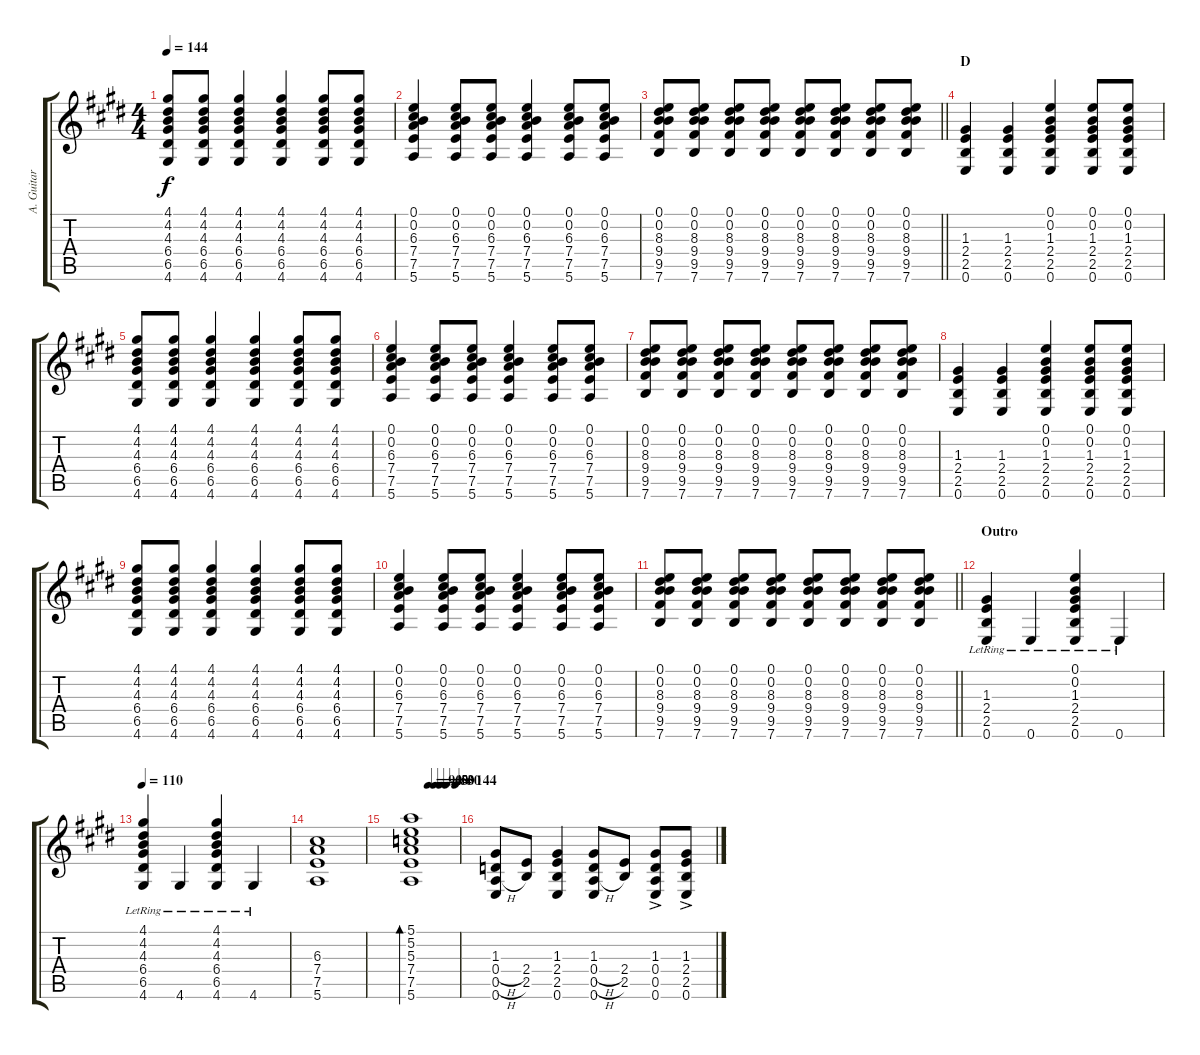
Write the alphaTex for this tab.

\track ("A. Guitar II" "A. Guitar ") {instrument acousticguitarsteel}
\staff {score tabs}
\tuning (E4 B3 G3 D3 A2 E2) {hide}
\ts (4 4)
\tempo 144
\clef g2
\ks e
(4.1 4.2 4.3 6.4 6.5 4.6).8{dy f} (4.1 4.2 4.3 6.4 6.5 4.6).8 (4.1 4.2 4.3 6.4 6.5 4.6).4 (4.1 4.2 4.3 6.4 6.5 4.6).4 (4.1 4.2 4.3 6.4 6.5 4.6).8 (4.1 4.2 4.3 6.4 6.5 4.6).8 |
(0.1 0.2 6.3 7.4 7.5 5.6).4 (0.1 0.2 6.3 7.4 7.5 5.6).8 (0.1 0.2 6.3 7.4 7.5 5.6).8 (0.1 0.2 6.3 7.4 7.5 5.6).4 (0.1 0.2 6.3 7.4 7.5 5.6).8 (0.1 0.2 6.3 7.4 7.5 5.6).8 |
\barLineRight lightlight
(0.1 0.2 8.3 9.4 9.5 7.6).8 (0.1 0.2 8.3 9.4 9.5 7.6).8 (0.1 0.2 8.3 9.4 9.5 7.6).8 (0.1 0.2 8.3 9.4 9.5 7.6).8 (0.1 0.2 8.3 9.4 9.5 7.6).8 (0.1 0.2 8.3 9.4 9.5 7.6).8 (0.1 0.2 8.3 9.4 9.5 7.6).8 (0.1 0.2 8.3 9.4 9.5 7.6).8 |
\section ("" "D")
(1.3 2.4 2.5 0.6).4 (1.3 2.4 2.5 0.6).4 (0.1 0.2 1.3 2.4 2.5 0.6).4 (0.1 0.2 1.3 2.4 2.5 0.6).8 (0.1 0.2 1.3 2.4 2.5 0.6).8 |
(4.1 4.2 4.3 6.4 6.5 4.6).8 (4.1 4.2 4.3 6.4 6.5 4.6).8 (4.1 4.2 4.3 6.4 6.5 4.6).4 (4.1 4.2 4.3 6.4 6.5 4.6).4 (4.1 4.2 4.3 6.4 6.5 4.6).8 (4.1 4.2 4.3 6.4 6.5 4.6).8 |
(0.1 0.2 6.3 7.4 7.5 5.6).4 (0.1 0.2 6.3 7.4 7.5 5.6).8 (0.1 0.2 6.3 7.4 7.5 5.6).8 (0.1 0.2 6.3 7.4 7.5 5.6).4 (0.1 0.2 6.3 7.4 7.5 5.6).8 (0.1 0.2 6.3 7.4 7.5 5.6).8 |
(0.1 0.2 8.3 9.4 9.5 7.6).8 (0.1 0.2 8.3 9.4 9.5 7.6).8 (0.1 0.2 8.3 9.4 9.5 7.6).8 (0.1 0.2 8.3 9.4 9.5 7.6).8 (0.1 0.2 8.3 9.4 9.5 7.6).8 (0.1 0.2 8.3 9.4 9.5 7.6).8 (0.1 0.2 8.3 9.4 9.5 7.6).8 (0.1 0.2 8.3 9.4 9.5 7.6).8 |
(1.3 2.4 2.5 0.6).4 (1.3 2.4 2.5 0.6).4 (0.1 0.2 1.3 2.4 2.5 0.6).4 (0.1 0.2 1.3 2.4 2.5 0.6).8 (0.1 0.2 1.3 2.4 2.5 0.6).8 |
(4.1 4.2 4.3 6.4 6.5 4.6).8 (4.1 4.2 4.3 6.4 6.5 4.6).8 (4.1 4.2 4.3 6.4 6.5 4.6).4 (4.1 4.2 4.3 6.4 6.5 4.6).4 (4.1 4.2 4.3 6.4 6.5 4.6).8 (4.1 4.2 4.3 6.4 6.5 4.6).8 |
(0.1 0.2 6.3 7.4 7.5 5.6).4 (0.1 0.2 6.3 7.4 7.5 5.6).8 (0.1 0.2 6.3 7.4 7.5 5.6).8 (0.1 0.2 6.3 7.4 7.5 5.6).4 (0.1 0.2 6.3 7.4 7.5 5.6).8 (0.1 0.2 6.3 7.4 7.5 5.6).8 |
\barLineRight lightlight
(0.1 0.2 8.3 9.4 9.5 7.6).8 (0.1 0.2 8.3 9.4 9.5 7.6).8 (0.1 0.2 8.3 9.4 9.5 7.6).8 (0.1 0.2 8.3 9.4 9.5 7.6).8 (0.1 0.2 8.3 9.4 9.5 7.6).8 (0.1 0.2 8.3 9.4 9.5 7.6).8 (0.1 0.2 8.3 9.4 9.5 7.6).8 (0.1 0.2 8.3 9.4 9.5 7.6).8 |
\section ("" "Outro")
(1.3{lr} 2.4{lr} 2.5{lr} 0.6{lr}).4 0.6{lr}.4 (0.1{lr} 0.2{lr} 1.3{lr} 2.4{lr} 2.5{lr} 0.6{lr}).4 0.6{lr}.4 |
\tempo 110
(4.1{lr} 4.2{lr} 4.3{lr} 6.4{lr} 6.5{lr} 4.6{lr}).4 4.6{lr}.4 (4.1{lr} 4.2{lr} 4.3{lr} 6.4{lr} 6.5{lr} 4.6{lr}).4 4.6{lr}.4 |
(6.3 7.4 7.5 5.6).1 |
\tempo (90 0.375)
\tempo (40 0.5)
\tempo (50 0.625)
\tempo (30 0.75)
\tempo (144 0.9375)
(5.1 5.2 5.3 7.4 7.5 5.6).1{bd 120} |
(1.3 0.4{h} 0.5{h} 0.6).8 (2.4 2.5).8 (1.3 2.4 2.5 0.6).4 (1.3 0.4{h} 0.5{h} 0.6).8 (2.4 2.5).8 (1.3{ac} 0.4{ac} 0.5{ac} 0.6{ac}).8 (1.3{ac} 2.4{ac} 2.5{ac} 0.6{ac}).8
